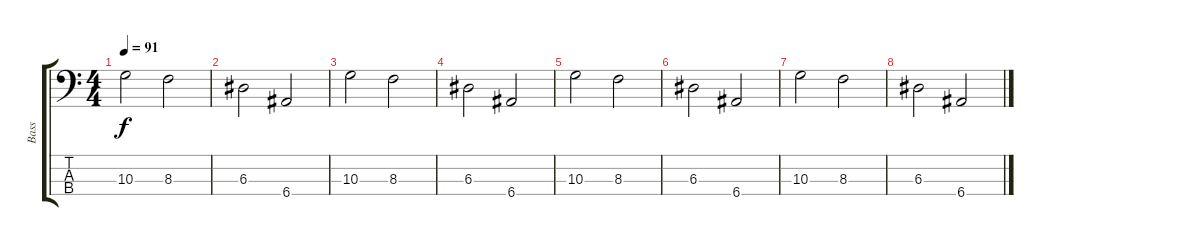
\track ("Bass" "Bass") {instrument electricbassfinger}
\staff {score tabs}
\tuning (G2 D2 A1 E1) {hide}
\ts (4 4)
\tempo 91
\clef f4
\ks c
10.3.2{dy f} 8.3.2 |
6.3.2 6.4.2 |
10.3.2 8.3.2 |
6.3.2 6.4.2 |
10.3.2 8.3.2 |
6.3.2 6.4.2 |
10.3.2 8.3.2 |
6.3.2 6.4.2
